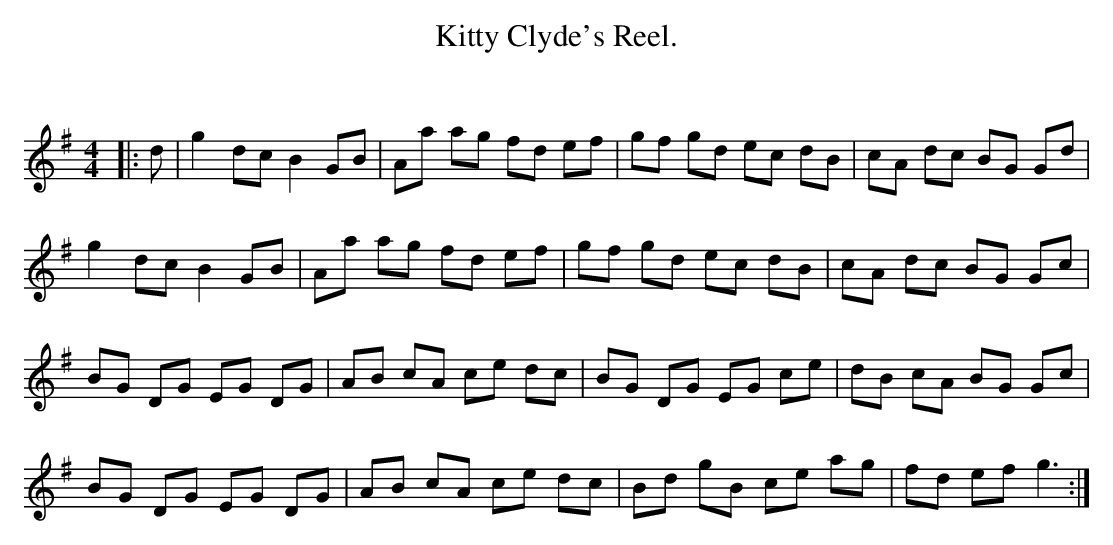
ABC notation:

X:1
T: Kitty Clyde's Reel.
C:
Q: 232
K:G
M:4/4
L:1/8
|:d|g2 dc B2 GB|Aa ag fd ef|gf gd ec dB|cA dc BG Gd|
g2 dc B2 GB|Aa ag fd ef|gf gd ec dB|cA dc BG Gc|
BG DG EG DG|AB cA ce dc|BG DG EG ce|dB cA BG Gc|
BG DG EG DG|AB cA ce dc|Bd gB ce ag|fd ef g3:|
